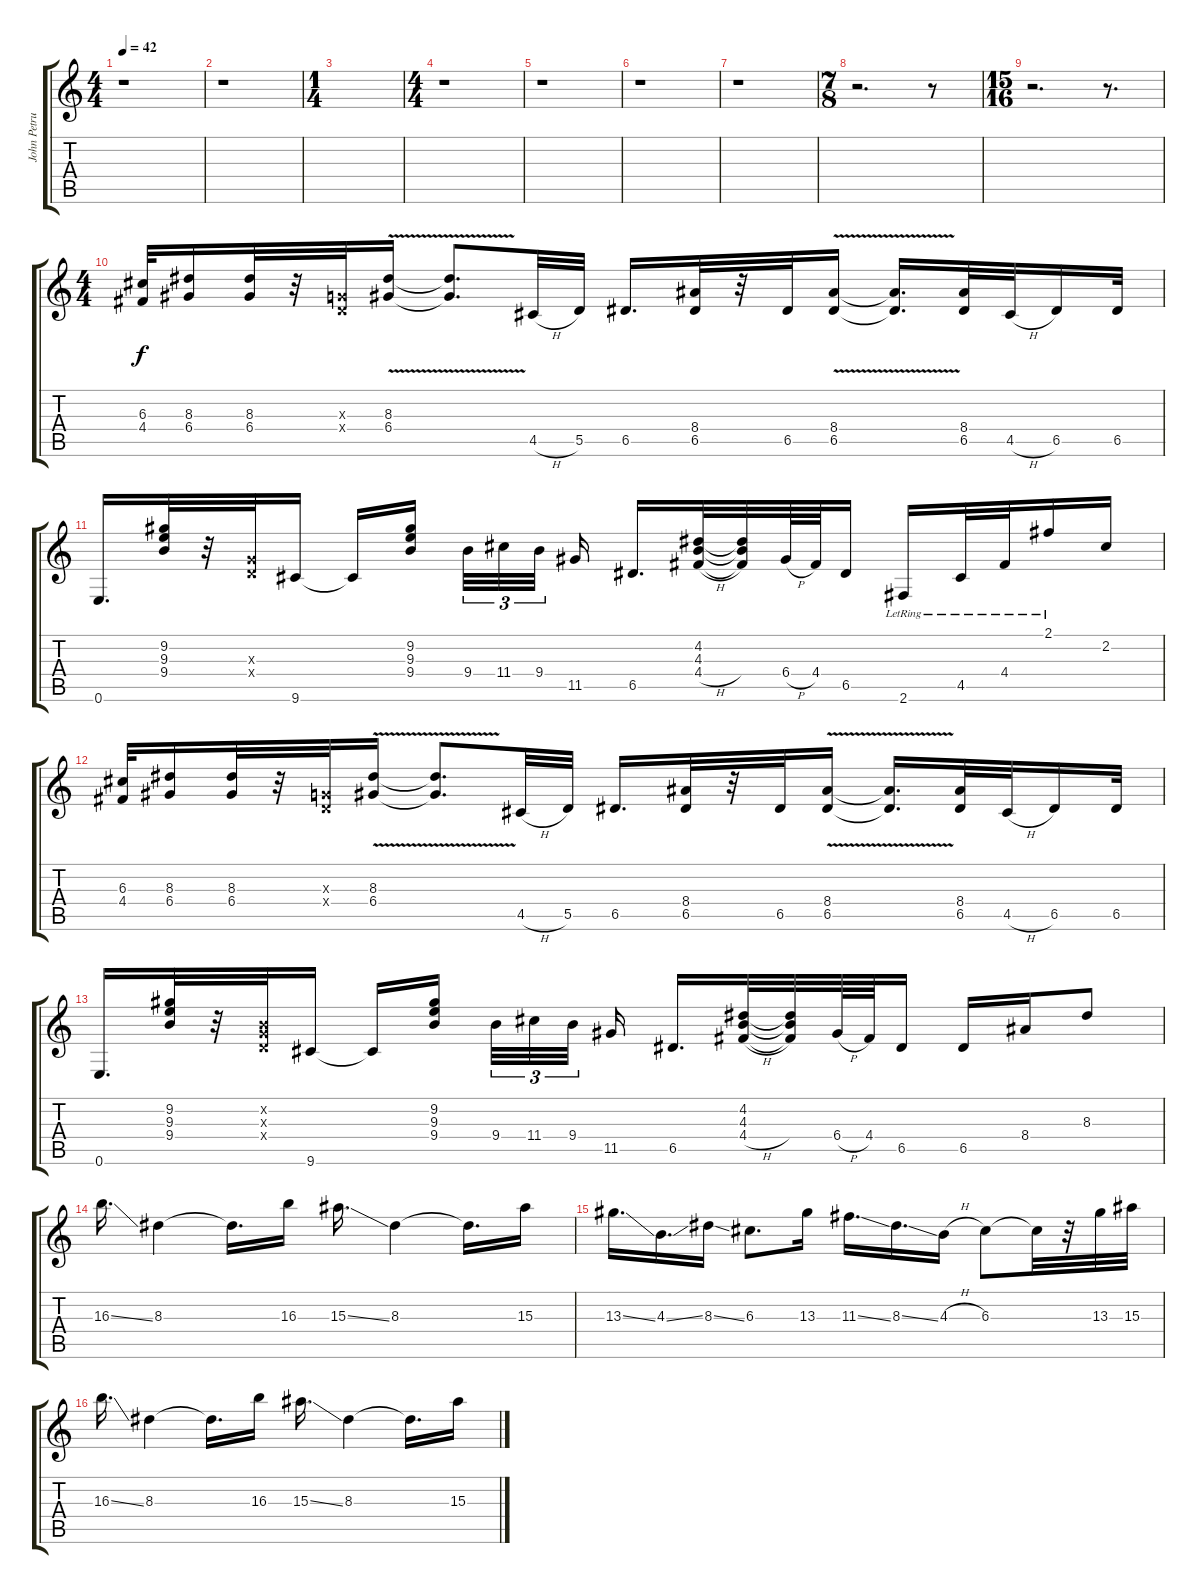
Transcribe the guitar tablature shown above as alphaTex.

\track ("John Petrucci" "John Petru") {instrument acousticguitarsteel}
\staff {score tabs}
\tuning (E4 B3 G3 D3 A2 E2) {hide}
\ts (4 4)
\tempo 42
\clef g2
\ks c
r.1{dy f} |
r.1 |
\ts (1 4)
|
\ts (4 4)
r.1 |
r.1 |
r.1 |
r.1 |
\ts (7 8)
r.2{d} r.8 |
\ts (15 16)
r.2{d} r.8{d} |
\ts (4 4)
(6.3 4.4).32{volume 14 balance 8 instrument distortionguitar} (8.3 6.4).16 (8.3 6.4).32 r.32 (0.3{x} 0.4{x}).32 (8.3{v} 6.4{v}).16 (8.3{v t} 6.4{v t}).8{d} 4.5{h}.32 5.5.32 6.5.16{d} (8.4 6.5).32 r.32 6.5.32 (8.4{v} 6.5{v}).16 (8.4{v t} 6.5{v t}).16{d} (8.4 6.5).32 4.5{h}.32 6.5.16 6.5.32 |
0.6.16{d} (9.2 9.3 9.4).32 r.32 (0.3{x} 0.4{x}).32 9.6.16 9.6{t}.16 (9.2 9.3 9.4).16{beam splitsecondary} 9.4.32{tu (3 2)} 11.4.32{tu (3 2)} 9.4.32{tu (3 2) beam splitsecondary} 11.5.16 6.5.16{d} (4.2 4.3 4.4{h}).32 (4.2{t} 4.3{t} 4.4{t}).32 6.4{h}.64 4.4.64 6.5.16 2.6{lr}.16 4.5{lr}.32 4.4{lr}.32 2.1{lr}.16 2.2.16 |
(6.3 4.4).32 (8.3 6.4).16 (8.3 6.4).32 r.32 (0.3{x} 0.4{x}).32 (8.3{v} 6.4{v}).16 (8.3{v t} 6.4{v t}).8{d} 4.5{h}.32 5.5.32 6.5.16{d} (8.4 6.5).32 r.32 6.5.32 (8.4{v} 6.5{v}).16 (8.4{v t} 6.5{v t}).16{d} (8.4 6.5).32 4.5{h}.32 6.5.16 6.5.32 |
0.6.16{d} (9.2 9.3 9.4).32 r.32 (0.2{x} 0.3{x} 0.4{x}).32 9.6.16 9.6{t}.16 (9.2 9.3 9.4).16{beam splitsecondary} 9.4.32{tu (3 2)} 11.4.32{tu (3 2)} 9.4.32{tu (3 2) beam splitsecondary} 11.5.16 6.5.16{d} (4.2 4.3 4.4{h}).32 (4.2{t} 4.3{t} 4.4{t}).32 6.4{h}.64 4.4.64 6.5.16 6.5.16 8.4.16 8.3.8 |
16.3{ss}.16{d} 8.3.4 8.3{t}.16{d} 16.3.16 15.3{ss}.16{d} 8.3.4 8.3{t}.16{d} 15.3.16 |
13.3{ss}.16{d} 4.3{ss}.16{d} 8.3{ss}.16 6.3.8{d} 13.3.16 11.3{ss}.16{d} 8.3{ss}.16{d} 4.3{h}.16 6.3.8 6.3{t}.32 r.32 13.3.32 15.3.32 |
16.3{ss}.16{d} 8.3.4 8.3{t}.16{d} 16.3.16 15.3{ss}.16{d} 8.3.4 8.3{t}.16{d} 15.3.16
